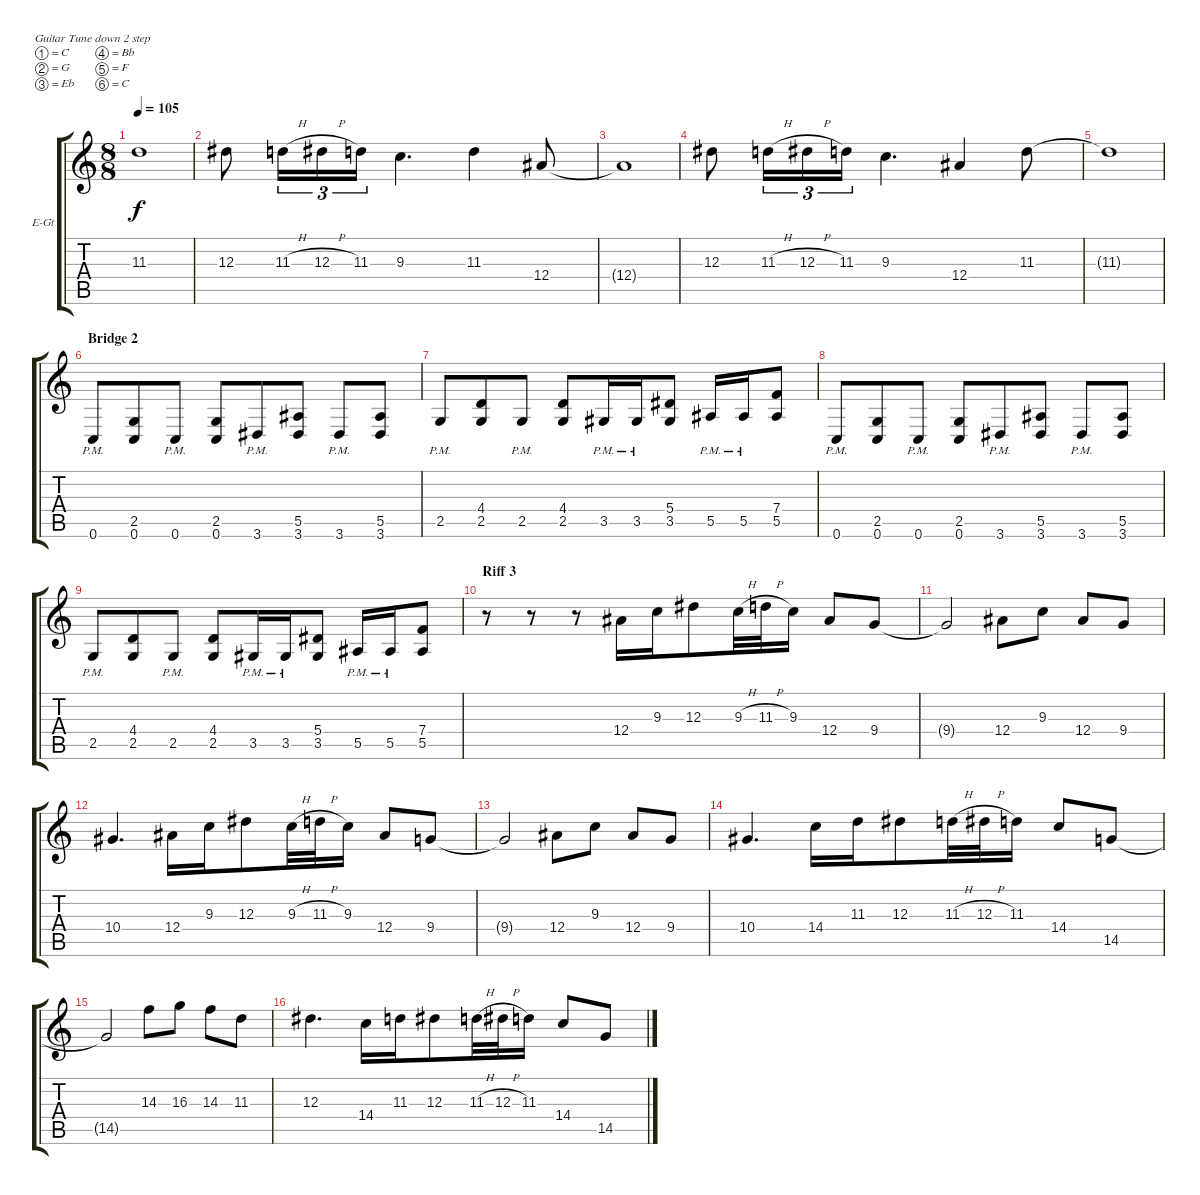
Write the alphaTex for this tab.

\bracketExtendMode groupsimilarinstruments
\firstSystemTrackNameOrientation horizontal
\otherSystemsTrackNameOrientation horizontal
\track ("Guitar 1" "E-Gt") {solo instrument distortionguitar}
\staff {score tabs}
\tuning (C4 G3 Eb3 Bb2 F2 C2)
\ts (8 8)
\tempo 105
\clef g2
\ks c
11.3{t}.1{dy f} |
12.3.8 11.3{h}.16{tu (3 2)} 12.3{h}.16{tu (3 2)} 11.3.16{tu (3 2)} 9.3.4{d} 11.3.4 12.4.8 |
12.4{t}.1 |
12.3.8 11.3{h}.16{tu (3 2)} 12.3{h}.16{tu (3 2)} 11.3.16{tu (3 2)} 9.3.4{d} 12.4.4 11.3.8 |
11.3{t}.1 |
\section ("" "Bridge 2")
0.6{pm}.8 (2.5 0.6).8 0.6{pm}.8 (2.5 0.6).8 3.6{pm}.8 (5.5 3.6).8 3.6{pm}.8 (5.5 3.6).8 |
2.5{pm}.8 (4.4 2.5).8 2.5{pm}.8 (4.4 2.5).8 3.5{pm}.16 3.5{pm}.16 (5.4 3.5).8 5.5{pm}.16 5.5{pm}.16 (7.4 5.5).8 |
0.6{pm}.8 (2.5 0.6).8 0.6{pm}.8 (2.5 0.6).8 3.6{pm}.8 (5.5 3.6).8 3.6{pm}.8 (5.5 3.6).8 |
2.5{pm}.8 (4.4 2.5).8 2.5{pm}.8 (4.4 2.5).8 3.5{pm}.16 3.5{pm}.16 (5.4 3.5).8 5.5{pm}.16 5.5{pm}.16 (7.4 5.5).8 |
\section ("" "Riff 3")
r.8 r.8 r.8 12.4.16 9.3.16 12.3.8 9.3{h}.32 11.3{h}.32 9.3.16 12.4.8 9.4.8 |
9.4{t}.2 12.4.8 9.3.8 12.4.8 9.4.8 |
10.4.4{d} 12.4.16 9.3.16 12.3.8 9.3{h}.32 11.3{h}.32 9.3.16 12.4.8 9.4.8 |
9.4{t}.2 12.4.8 9.3.8 12.4.8 9.4.8 |
10.4.4{d} 14.4.16 11.3.16 12.3.8 11.3{h}.32 12.3{h}.32 11.3.16 14.4.8 14.5.8 |
14.5{t}.2 14.3.8 16.3.8 14.3.8 11.3.8 |
12.3.4{d} 14.4.16 11.3.16 12.3.8 11.3{h}.32 12.3{h}.32 11.3.16 14.4.8 14.5.8
